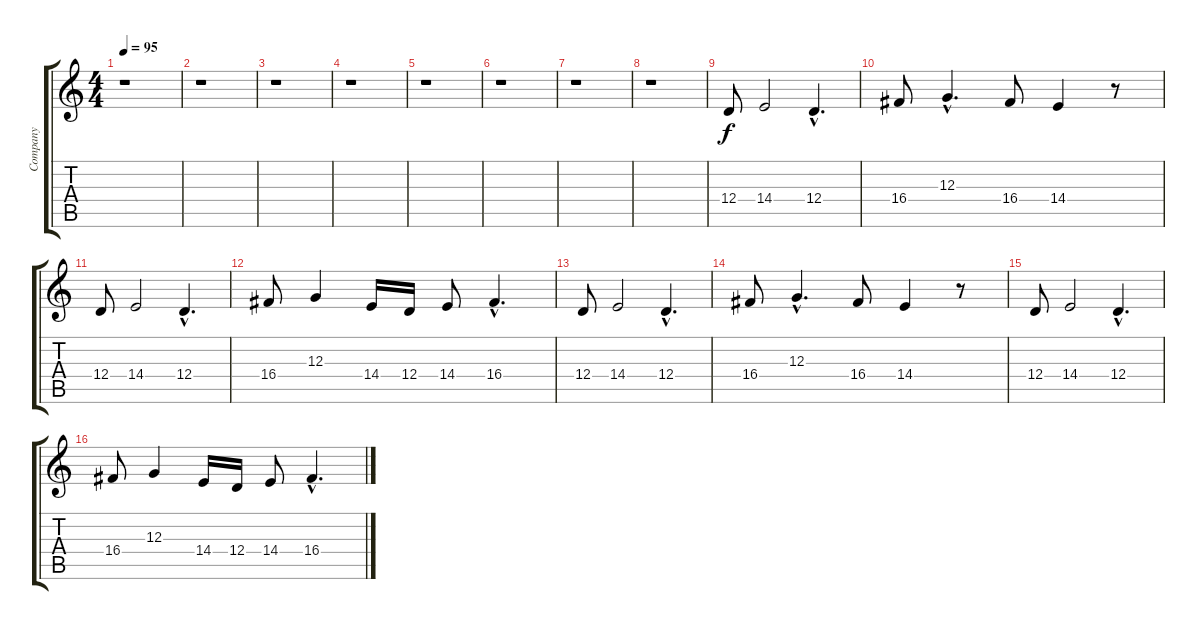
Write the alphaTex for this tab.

\track ("Company" "Company") {instrument violin}
\staff {score tabs}
\tuning (E4 B3 G3 D3 A2 E2) {hide}
\ts (4 4)
\tempo 95
\clef g2
\ks c
r.1{dy f} |
r.1 |
r.1 |
r.1 |
r.1 |
r.1 |
r.1 |
r.1 |
12.4.8 14.4.2 12.4{hac}.4{d} |
16.4.8 12.3{hac}.4{d} 16.4.8 14.4.4 r.8 |
12.4.8 14.4.2 12.4{hac}.4{d} |
16.4.8 12.3.4 14.4.16 12.4.16 14.4.8 16.4{hac}.4{d} |
12.4.8 14.4.2 12.4{hac}.4{d} |
16.4.8 12.3{hac}.4{d} 16.4.8 14.4.4 r.8 |
12.4.8 14.4.2 12.4{hac}.4{d} |
16.4.8 12.3.4 14.4.16 12.4.16 14.4.8 16.4{hac}.4{d}
